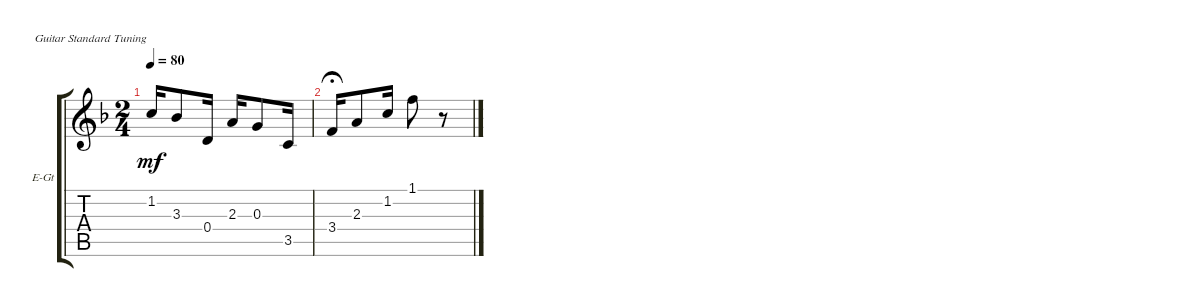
\defaultSystemsLayout 4
\bracketExtendMode groupsimilarinstruments
\firstSystemTrackNameOrientation horizontal
\otherSystemsTrackNameOrientation horizontal
\track ("Electric Guitar" "E-Gt") {instrument electricguitarclean}
\staff {score tabs}
\tuning (E4 B3 G3 D3 A2 E2)
\ts (2 4)
\tempo 80
\clef g2
\ks f
1.2.16{dy mf} 3.3.8 0.4.16 2.3.16 0.3.8 3.5.16 |
3.4.16{fermata (medium 0.3)} 2.3.8 1.2.16 1.1.8 r.8
